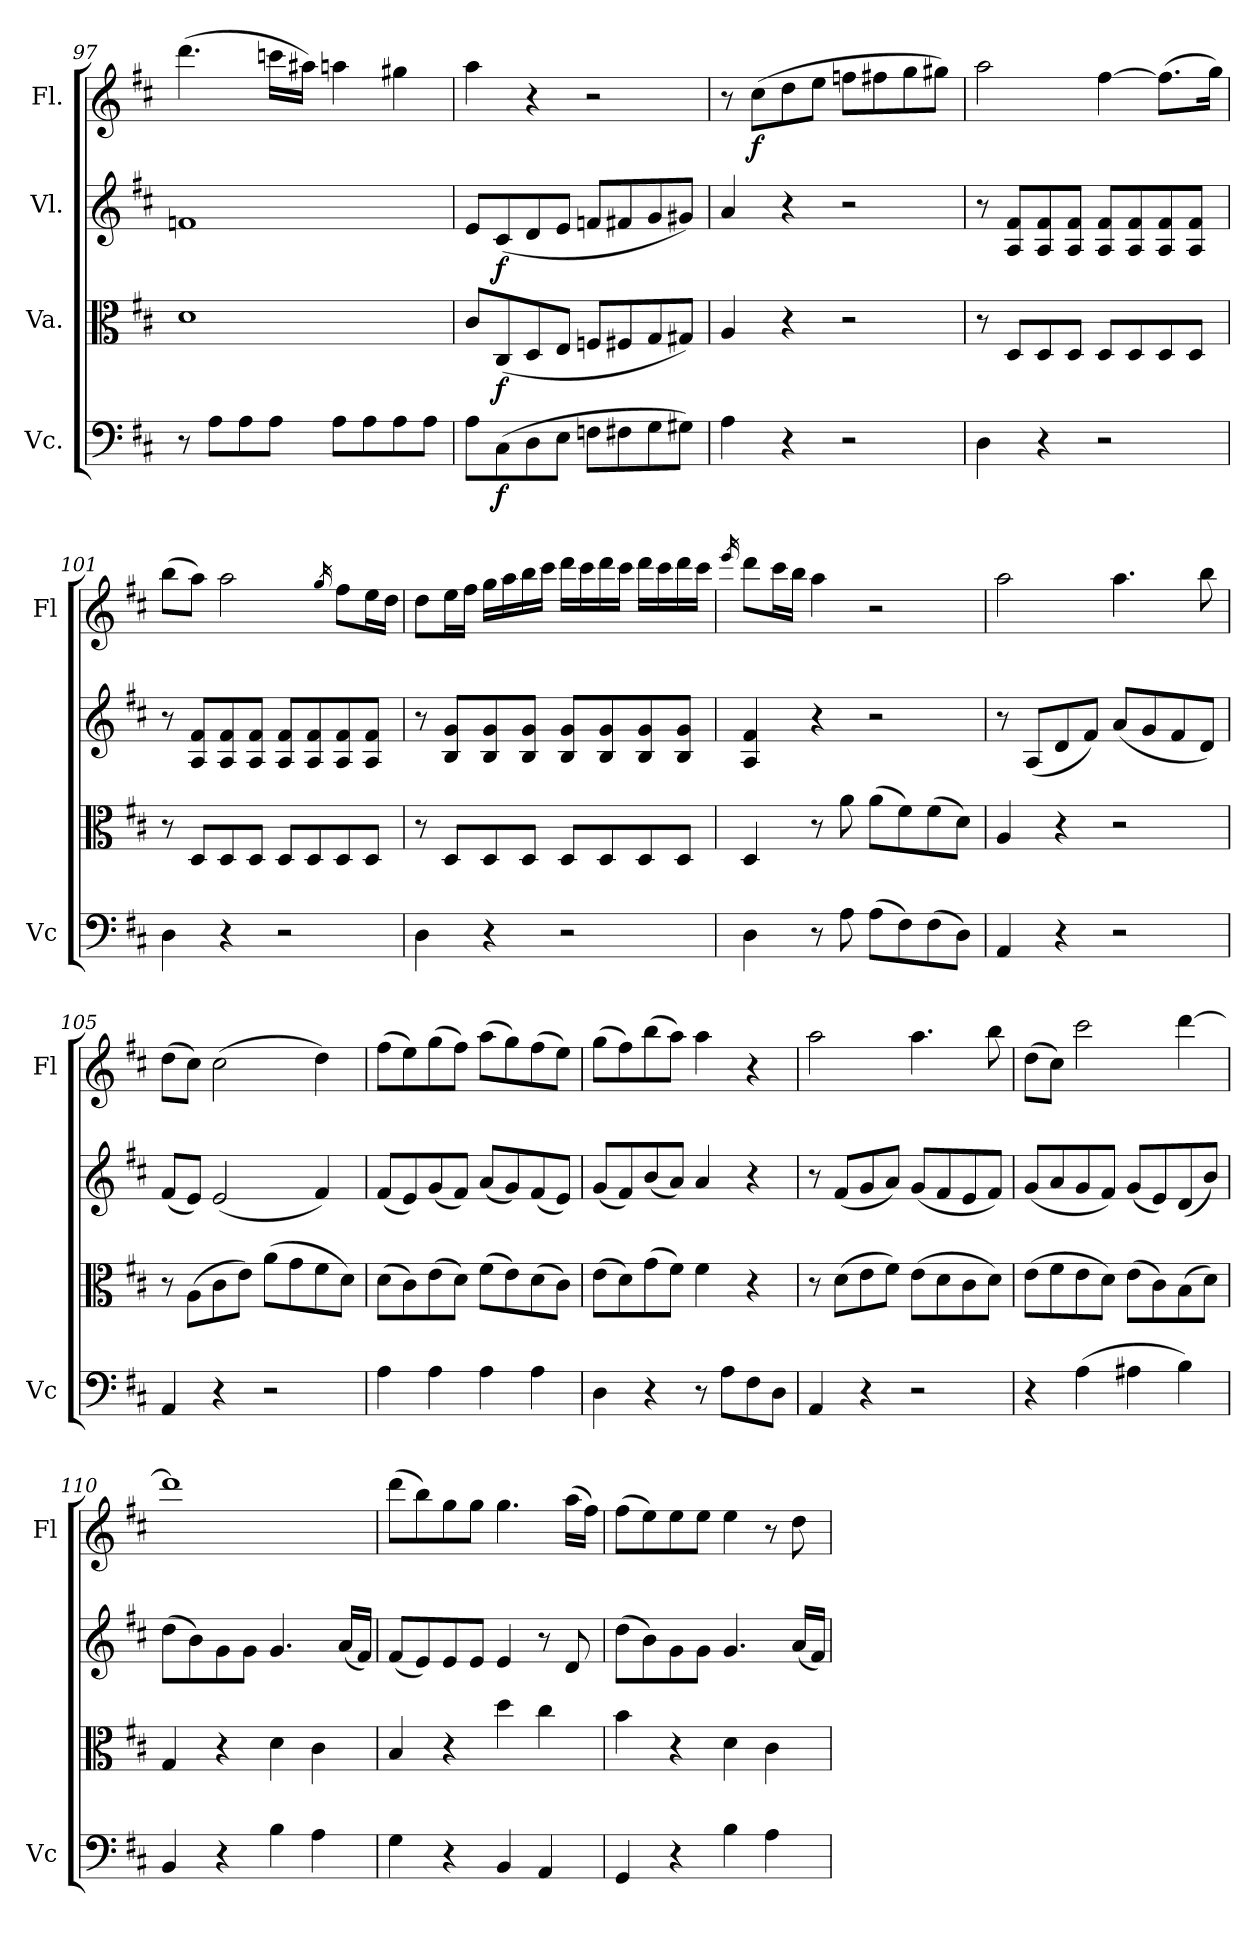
**kern	**dynam	**kern	**dynam	**kern	**dynam	**kern	**dynam
*part4	*part4	*part3	*part3	*part2	*part2	*part1	*part1
*staff4	*staff4	*staff3	*staff3	*staff2	*staff2	*staff1	*staff1
*I"Vc.	*	*I"Va.	*	*I"Vl.	*	*I"Fl.	*
*I'Vc	*	*	*	*	*	*I'Fl	*
*clefF4	*	*clefC3	*	*clefG2	*	*clefG2	*
*k[f#c#]	*	*k[f#c#]	*	*k[f#c#]	*	*k[f#c#]	*
=97	=97	=97	=97	=97	=97	=97	=97
8r	.	1d	.	1fn	.	(>4.ddd\	.
8A\L	.	.	.	.	.	.	.
8A\	.	.	.	.	.	.	.
8A\J	.	.	.	.	.	16cccn\LL	.
.	.	.	.	.	.	16aa#X\JJ)	.
8A\L	.	.	.	.	.	4aan\	.
8A\	.	.	.	.	.	.	.
8A\	.	.	.	.	.	4gg#X\	.
8A\J	.	.	.	.	.	.	.
=98	=98	=98	=98	=98	=98	=98	=98
8A\L	.	8c#/L	.	8e/L	.	4aa\	.
!	!LO:DY:b	!	!LO:DY:b	!	!LO:DY:b	!	!
(>8C#\	f	(<8C#/	f	(<8c#/	f	.	.
8D\	.	8D/	.	8d/	.	4r	.
8E\J	.	8E/J	.	8e/J	.	.	.
8Fn\L	.	8Fn/L	.	8fn/L	.	2r	.
8F#X\	.	8F#X/	.	8f#X/	.	.	.
8G\	.	8G/	.	8g/	.	.	.
8G#X\J)	.	8G#X/J)	.	8g#X/J)	.	.	.
!!LO:LB:g=z
=99	=99	=99	=99	=99	=99	=99	=99
4A\	.	4A/	.	4a/	.	8r	.
!	!	!	!	!	!	!	!LO:DY:b
.	.	.	.	.	.	(>8cc#\L	f
4r	.	4r	.	4r	.	8dd\	.
.	.	.	.	.	.	8ee\J	.
2r	.	2r	.	2r	.	8ffn\L	.
.	.	.	.	.	.	8ff#X\	.
.	.	.	.	.	.	8gg\	.
.	.	.	.	.	.	8gg#X\J)	.
=100	=100	=100	=100	=100	=100	=100	=100
4D\	.	8r	.	8r	.	2aa\	.
.	.	8D/L	.	8A/ 8f#/L	.	.	.
4r	.	8D/	.	8A/ 8f#/	.	.	.
.	.	8D/J	.	8A/ 8f#/J	.	.	.
2r	.	8D/L	.	8A/ 8f#/L	.	[4ff#\	.
.	.	8D/	.	8A/ 8f#/	.	.	.
.	.	8D/	.	8A/ 8f#/	.	(>8.ff#\L]	.
.	.	8D/J	.	8A/ 8f#/J	.	.	.
.	.	.	.	.	.	16gg\Jk)	.
=101	=101	=101	=101	=101	=101	=101	=101
4D\	.	8r	.	8r	.	(>8bb\L	.
.	.	8D/L	.	8A/ 8f#/L	.	8aa\J)	.
4r	.	8D/	.	8A/ 8f#/	.	2aa\	.
.	.	8D/J	.	8A/ 8f#/J	.	.	.
2r	.	8D/L	.	8A/ 8f#/L	.	.	.
.	.	8D/	.	8A/ 8f#/	.	.	.
.	.	.	.	.	.	16qgg/	.
.	.	8D/	.	8A/ 8f#/	.	8ff#\L	.
.	.	8D/J	.	8A/ 8f#/J	.	16ee\L	.
.	.	.	.	.	.	16dd\JJ	.
=102	=102	=102	=102	=102	=102	=102	=102
4D\	.	8r	.	8r	.	8dd\L	.
.	.	8D/L	.	8B/ 8g/L	.	16ee\L	.
.	.	.	.	.	.	16ff#\JJ	.
4r	.	8D/	.	8B/ 8g/	.	16gg\LL	.
.	.	.	.	.	.	16aa\	.
.	.	8D/J	.	8B/ 8g/J	.	16bb\	.
.	.	.	.	.	.	16ccc#\JJ	.
2r	.	8D/L	.	8B/ 8g/L	.	16ddd\LL	.
.	.	.	.	.	.	16ccc#\	.
.	.	8D/	.	8B/ 8g/	.	16ddd\	.
.	.	.	.	.	.	16ccc#\JJ	.
.	.	8D/	.	8B/ 8g/	.	16ddd\LL	.
.	.	.	.	.	.	16ccc#\	.
.	.	8D/J	.	8B/ 8g/J	.	16ddd\	.
.	.	.	.	.	.	16ccc#\JJ	.
=103	=103	=103	=103	=103	=103	=103	=103
.	.	.	.	.	.	16qeee/	.
4D\	.	4D/	.	4A/ 4f#/	.	8ddd\L	.
.	.	.	.	.	.	16ccc#\L	.
.	.	.	.	.	.	16bb\JJ	.
8r	.	8r	.	4r	.	4aa\	.
8A\	.	8a\	.	.	.	.	.
(>8A\L	.	(>8a\L	.	2r	.	2r	.
8F#\)	.	8f#\)	.	.	.	.	.
(>8F#\	.	(>8f#\	.	.	.	.	.
8D\J)	.	8d\J)	.	.	.	.	.
!!LO:LB:g=z
=104	=104	=104	=104	=104	=104	=104	=104
4AA/	.	4A/	.	8r	.	2aa\	.
.	.	.	.	(<8A/L	.	.	.
4r	.	4r	.	8d/	.	.	.
.	.	.	.	8f#/J)	.	.	.
2r	.	2r	.	(<8a/L	.	4.aa\	.
.	.	.	.	8g/	.	.	.
.	.	.	.	8f#/	.	.	.
.	.	.	.	8d/J)	.	8bb\	.
=105	=105	=105	=105	=105	=105	=105	=105
4AA/	.	8r	.	(<8f#/L	.	(>8dd\L	.
.	.	(>8A\L	.	8e/J)	.	8cc#\J)	.
4r	.	8c#\	.	(<2e/	.	(>2cc#\	.
.	.	8e\J)	.	.	.	.	.
2r	.	(>8a\L	.	.	.	.	.
.	.	8g\	.	.	.	.	.
.	.	8f#\	.	4f#/)	.	4dd\)	.
.	.	8d\J)	.	.	.	.	.
=106	=106	=106	=106	=106	=106	=106	=106
4A\	.	(>8d\L	.	(<8f#/L	.	(>8ff#\L	.
.	.	8c#\)	.	8e/)	.	8ee\)	.
4A\	.	(>8e\	.	(<8g/	.	(>8gg\	.
.	.	8d\J)	.	8f#/J)	.	8ff#\J)	.
4A\	.	(>8f#\L	.	(<8a/L	.	(>8aa\L	.
.	.	8e\)	.	8g/)	.	8gg\)	.
4A\	.	(>8d\	.	(<8f#/	.	(>8ff#\	.
.	.	8c#\J)	.	8e/J)	.	8ee\J)	.
=107	=107	=107	=107	=107	=107	=107	=107
4D\	.	(>8e\L	.	(<8g/L	.	(>8gg\L	.
.	.	8d\)	.	8f#/)	.	8ff#\)	.
4r	.	(>8g\	.	(<8b/	.	(>8bb\	.
.	.	8f#\J)	.	8a/J)	.	8aa\J)	.
8r	.	4f#\	.	4a/	.	4aa\	.
8A\L	.	.	.	.	.	.	.
8F#\	.	4r	.	4r	.	4r	.
8D\J	.	.	.	.	.	.	.
=108	=108	=108	=108	=108	=108	=108	=108
4AA/	.	8r	.	8r	.	2aa\	.
.	.	(>8d\L	.	(<8f#/L	.	.	.
4r	.	8e\	.	8g/	.	.	.
.	.	8f#\J)	.	8a/J)	.	.	.
2r	.	(>8e\L	.	(<8g/L	.	4.aa\	.
.	.	8d\	.	8f#/	.	.	.
.	.	8c#\	.	8e/	.	.	.
.	.	8d\J)	.	8f#/J)	.	8bb\	.
=109	=109	=109	=109	=109	=109	=109	=109
4r	.	(>8e\L	.	(<8g/L	.	(>8dd\L	.
.	.	8f#\	.	8a/	.	8cc#\J)	.
(>4A\	.	8e\	.	8g/	.	2ccc#\	.
.	.	8d\J)	.	8f#/J)	.	.	.
4A#X\	.	(>8e\L	.	(<8g/L	.	.	.
.	.	8c#\)	.	8e/)	.	.	.
4B\)	.	(>8B\	.	(<8d/	.	[4ddd\	.
.	.	8d\J)	.	8b/J)	.	.	.
=110	=110	=110	=110	=110	=110	=110	=110
4BB/	.	4G/	.	(>8dd\L	.	1ddd]	.
.	.	.	.	8b\)	.	.	.
4r	.	4r	.	8g\	.	.	.
.	.	.	.	8g\J	.	.	.
4B\	.	4d\	.	4.g/	.	.	.
4A\	.	4c#\	.	.	.	.	.
.	.	.	.	(<16a/LL	.	.	.
.	.	.	.	16f#/JJ)	.	.	.
!!LO:PB:g=z
=111	=111	=111	=111	=111	=111	=111	=111
4G\	.	4B/	.	(<8f#/L	.	(>8ddd\L	.
.	.	.	.	8e/)	.	8bb\)	.
4r	.	4r	.	8e/	.	8gg\	.
.	.	.	.	8e/J	.	8gg\J	.
4BB/	.	4dd\	.	4e/	.	4.gg\	.
4AA/	.	4cc#\	.	8r	.	.	.
.	.	.	.	8d/	.	(>16aa\LL	.
.	.	.	.	.	.	16ff#\JJ)	.
=112	=112	=112	=112	=112	=112	=112	=112
4GG/	.	4b\	.	(>8dd\L	.	(>8ff#\L	.
.	.	.	.	8b\)	.	8ee\)	.
4r	.	4r	.	8g\	.	8ee\	.
.	.	.	.	8g\J	.	8ee\J	.
4B\	.	4d\	.	4.g/	.	4ee\	.
4A\	.	4c#\	.	.	.	8r	.
.	.	.	.	(<16a/LL	.	8dd\	.
.	.	.	.	16f#/JJ)	.	.	.
=	=	=	=	=	=	=	=
*-	*-	*-	*-	*-	*-	*-	*-
